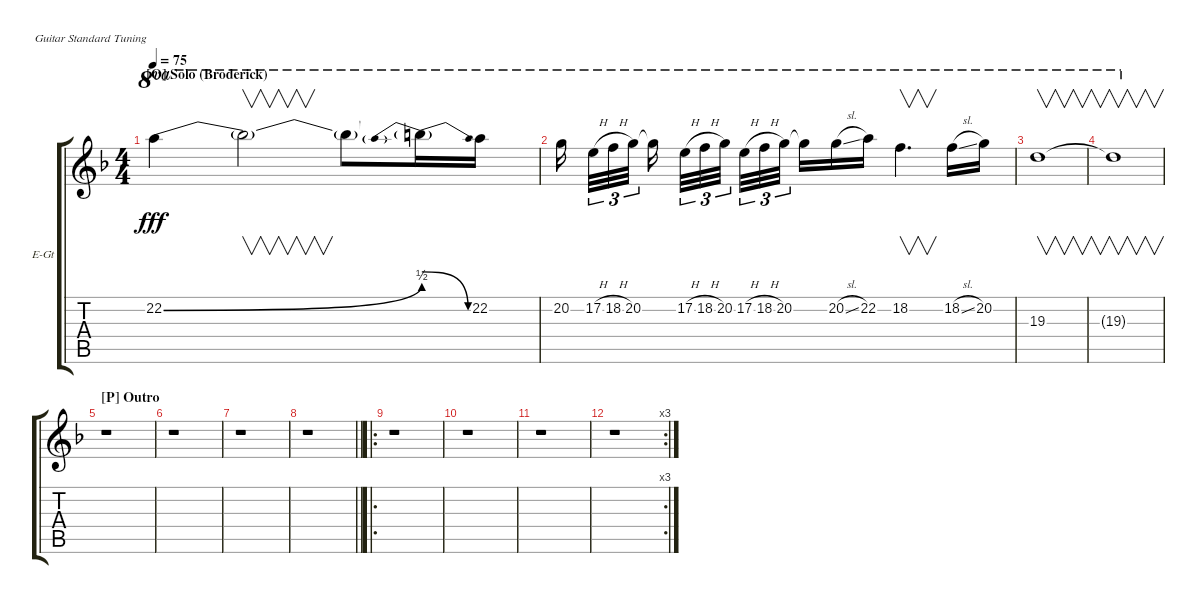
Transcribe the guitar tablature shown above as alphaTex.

\bracketExtendMode groupsimilarinstruments
\firstSystemTrackNameOrientation horizontal
\otherSystemsTrackNameOrientation horizontal
\track ("Lead 1 (Distortion)" "E-Gt") {instrument distortionguitar}
\staff {score tabs}
\tuning (E4 B3 G3 D3 A2 E2)
\ts (4 4)
\section ("O" "Solo (Broderick)")
\tempo 75
\clef g2
\ks dminor
22.2{be (bend 0 0 15 2)}.4{ot 8va dy fff} 22.2{t}.2{v ot 8va} 22.2{t}.8{ot 8va} 22.2{be (prebendrelease 0 4 15 0) t}.16{ot 8va} 22.2.16{ot 8va} |
20.2.16{ot 8va} 17.2{h}.32{tu (3 2) ot 8va} 18.2{h}.32{tu (3 2) ot 8va} 20.2.32{tu (3 2) ot 8va} 20.2{t}.16{ot 8va} 17.2{h}.32{tu (3 2) ot 8va} 18.2{h}.32{tu (3 2) ot 8va} 20.2.32{tu (3 2) ot 8va} 17.2{h}.32{tu (3 2) ot 8va} 18.2{h}.32{tu (3 2) ot 8va} 20.2.32{tu (3 2) ot 8va} 20.2{t}.16{ot 8va} 20.2{sl}.16{ot 8va} 22.2.16{ot 8va} 18.2.4{v d ot 8va} 18.2{sl}.16{ot 8va} 20.2.16{ot 8va} |
19.3.1{v ot 8va} |
19.3{t}.1{v ot 8va} |
\section ("P" "Outro")
r.1 |
r.1 |
r.1 |
\barLineRight lightlight
r.1 |
\ro
\section ("" "")
r.1 |
r.1 |
r.1 |
\rc 3
r.1
